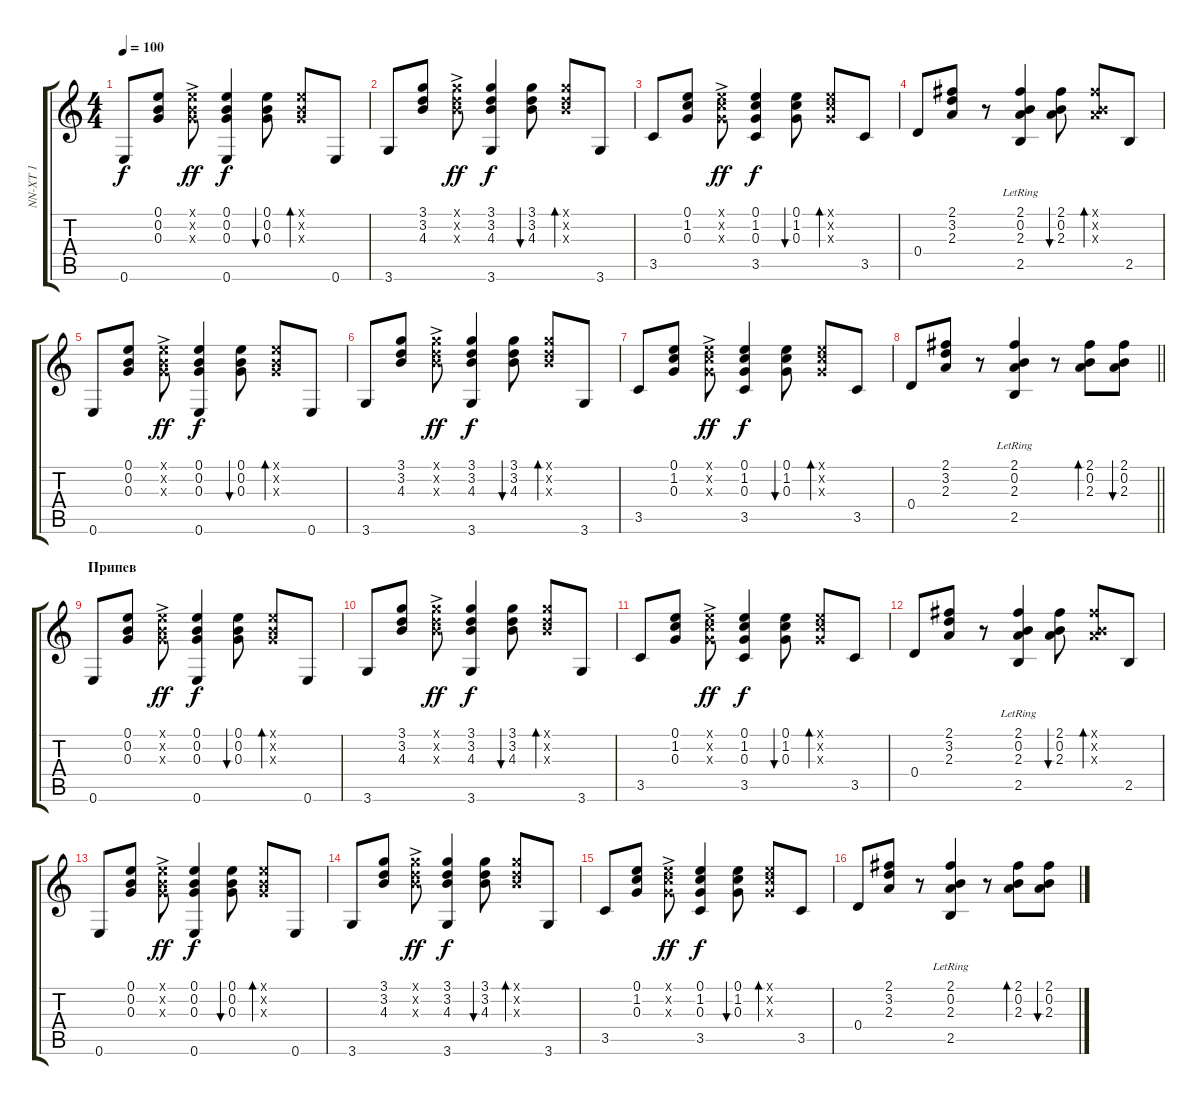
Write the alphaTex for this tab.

\track ("NN-XT 1" "NN-XT 1") {instrument acousticguitarsteel}
\staff {score tabs}
\tuning (E4 B3 G3 D3 A2 E2) {hide}
\ts (4 4)
\tempo 100
\clef g2
\ks c
0.6.8{dy f} (0.1 0.2 0.3).8 (0.1{ac x} 0.2{x} 0.3{x}).8{dy ff} (0.1 0.2 0.3 0.6).4{dy f} (0.1 0.2 0.3).8{bu 30} (0.1{x} 0.2{x} 0.3{x}).8{bd 30} 0.6.8 |
3.6.8 (3.1 3.2 4.3).8 (3.1{ac x} 3.2{x} 4.3{x}).8{dy ff} (3.1 3.2 4.3 3.6).4{dy f} (3.1 3.2 4.3).8{bu 30} (3.1{x} 3.2{x} 4.3{x}).8{bd 30} 3.6.8 |
3.5.8 (0.1 1.2 0.3).8 (0.1{ac x} 1.2{x} 0.3{x}).8{dy ff} (0.1 1.2 0.3 3.5).4{dy f} (0.1 1.2 0.3).8{bu 30} (0.1{x} 1.2{x} 0.3{x}).8{bd 30} 3.5.8 |
0.4.8 (2.1 3.2 2.3).8 r.8 (2.1 0.2 2.3 2.5{lr}).4 (2.1 0.2 2.3).8{bu 30} (2.1{x} 0.2{x} 2.3{x}).8{bd 30} 2.5.8 |
0.6.8 (0.1 0.2 0.3).8 (0.1{ac x} 0.2{x} 0.3{x}).8{dy ff} (0.1 0.2 0.3 0.6).4{dy f} (0.1 0.2 0.3).8{bu 30} (0.1{x} 0.2{x} 0.3{x}).8{bd 30} 0.6.8 |
3.6.8 (3.1 3.2 4.3).8 (3.1{ac x} 3.2{x} 4.3{x}).8{dy ff} (3.1 3.2 4.3 3.6).4{dy f} (3.1 3.2 4.3).8{bu 30} (3.1{x} 3.2{x} 4.3{x}).8{bd 30} 3.6.8 |
3.5.8 (0.1 1.2 0.3).8 (0.1{ac x} 1.2{x} 0.3{x}).8{dy ff} (0.1 1.2 0.3 3.5).4{dy f} (0.1 1.2 0.3).8{bu 30} (0.1{x} 1.2{x} 0.3{x}).8{bd 30} 3.5.8 |
\barLineRight lightlight
0.4.8 (2.1 3.2 2.3).8 r.8 (2.1 0.2 2.3 2.5{lr}).4 r.8 (2.1 0.2 2.3).8{bd 60} (2.1 0.2 2.3).8{bu 60} |
\section ("" "Припев")
0.6.8 (0.1 0.2 0.3).8 (0.1{ac x} 0.2{x} 0.3{x}).8{dy ff} (0.1 0.2 0.3 0.6).4{dy f} (0.1 0.2 0.3).8{bu 30} (0.1{x} 0.2{x} 0.3{x}).8{bd 30} 0.6.8 |
3.6.8 (3.1 3.2 4.3).8 (3.1{ac x} 3.2{x} 4.3{x}).8{dy ff} (3.1 3.2 4.3 3.6).4{dy f} (3.1 3.2 4.3).8{bu 30} (3.1{x} 3.2{x} 4.3{x}).8{bd 30} 3.6.8 |
3.5.8 (0.1 1.2 0.3).8 (0.1{ac x} 1.2{x} 0.3{x}).8{dy ff} (0.1 1.2 0.3 3.5).4{dy f} (0.1 1.2 0.3).8{bu 30} (0.1{x} 1.2{x} 0.3{x}).8{bd 30} 3.5.8 |
0.4.8 (2.1 3.2 2.3).8 r.8 (2.1 0.2 2.3 2.5{lr}).4 (2.1 0.2 2.3).8{bu 30} (2.1{x} 0.2{x} 2.3{x}).8{bd 30} 2.5.8 |
0.6.8 (0.1 0.2 0.3).8 (0.1{ac x} 0.2{x} 0.3{x}).8{dy ff} (0.1 0.2 0.3 0.6).4{dy f} (0.1 0.2 0.3).8{bu 30} (0.1{x} 0.2{x} 0.3{x}).8{bd 30} 0.6.8 |
3.6.8 (3.1 3.2 4.3).8 (3.1{ac x} 3.2{x} 4.3{x}).8{dy ff} (3.1 3.2 4.3 3.6).4{dy f} (3.1 3.2 4.3).8{bu 30} (3.1{x} 3.2{x} 4.3{x}).8{bd 30} 3.6.8 |
3.5.8 (0.1 1.2 0.3).8 (0.1{ac x} 1.2{x} 0.3{x}).8{dy ff} (0.1 1.2 0.3 3.5).4{dy f} (0.1 1.2 0.3).8{bu 30} (0.1{x} 1.2{x} 0.3{x}).8{bd 30} 3.5.8 |
0.4.8 (2.1 3.2 2.3).8 r.8 (2.1 0.2 2.3 2.5{lr}).4 r.8 (2.1 0.2 2.3).8{bd 60} (2.1 0.2 2.3).8{bu 60}
